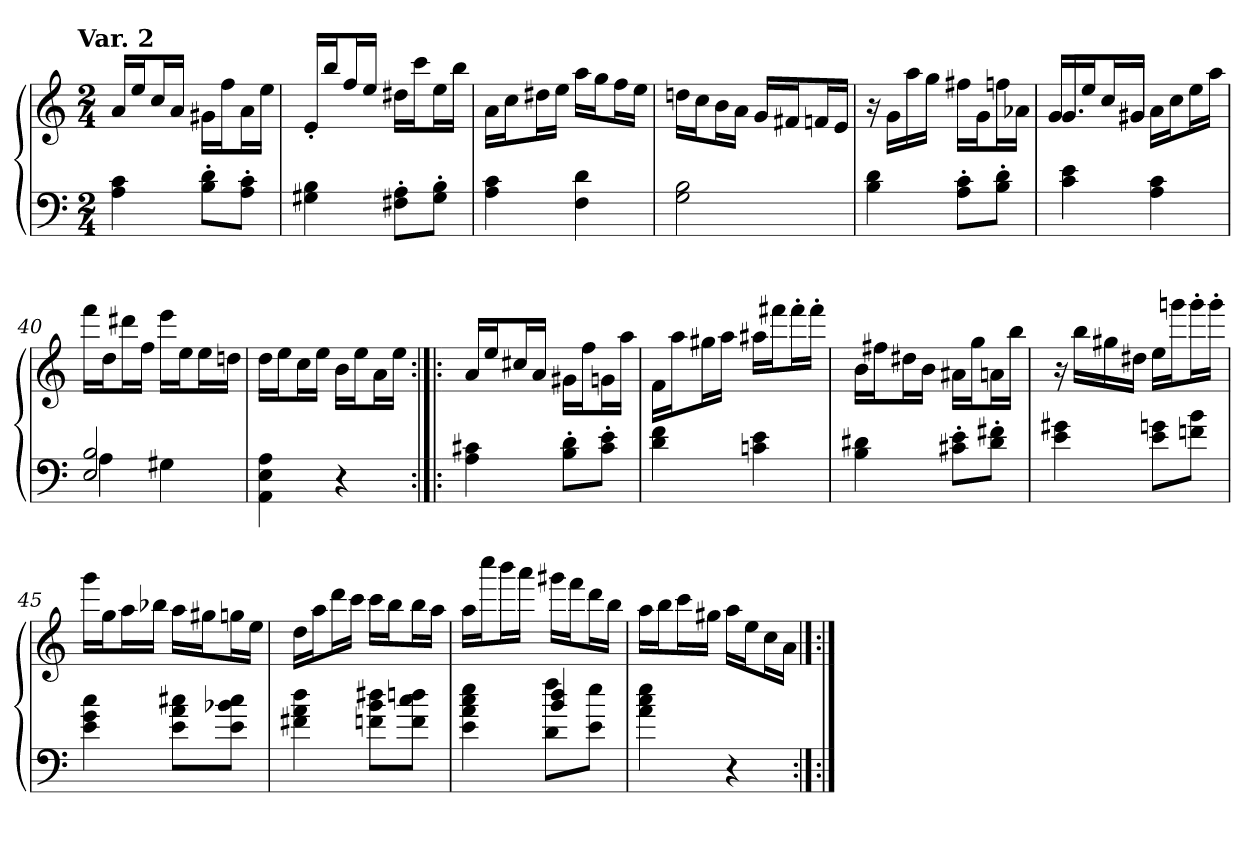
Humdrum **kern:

**kern	**kern
*part1	*part1
*staff2	*staff1
*clefF4	*clefG2
*k[]	*k[]
!!LO:TX:omd:t=Var. 2
*M2/4	*M2/4
*MM72	*MM72
=	=
4A 4c	16a/LL
.	16ee/J
.	16cc/L
.	16a/JJ
8B'\ 8d'\L	16g#X\LL
.	16ff\J
8A'\ 8c'\J	16a\L
.	16ee\JJ
=35	=35
4G#X 4B	16e'/LL
.	16bb/J
.	16ff/L
.	16ee/JJ
8F#X'\ 8A'\L	16dd#X\LL
.	16ccc\J
8G#'\ 8B'\J	16ee\L
.	16bb\JJ
=36	=36
4A 4c	16a\LL
.	16cc\J
.	16dd#X\L
.	16ee\JJ
4F 4d	16aa\LL
.	16gg\J
.	16ff\L
.	16ee\JJ
=37	=37
2G 2B	16ddn\LL
.	16cc\J
.	16b\L
.	16a\JJ
.	16g/LL
.	16f#X/J
.	16fn/L
.	16e/JJ
=38	=38
4B 4d	16r
.	16g\LL
.	16aa\
.	16gg\JJ
8A'\ 8c'\L	16ff#X\LL
.	16g\J
8B'\ 8d'\J	16ffn\L
.	16a-X\JJ
=39	=39
*	*^
4c 4e	8.g/L	16g/LL
.	.	16ee/J
.	.	16cc/L
.	16g#X/Jk	16g#X/JJ
4A 4c	16a\LL	4ryy
.	16cc\J	.
.	16ee\L	.
.	16aa\JJ	.
*	*v	*v
=40	=40
*^	*
2E 2B	4A	16fff\LL
.	.	16dd\J
.	.	16ddd#X\L
.	.	16ff\JJ
.	4G#X	16eee\LL
.	.	16ee\J
.	.	16ee\L
.	.	16ddn\JJ
*v	*v	*
=41	=41
4AA 4E 4A	16dd\LL
.	16ee\J
.	16cc\L
.	16ee\JJ
4r	16b\LL
.	16ee\J
.	16a\L
.	16ee\JJ
=42:|!|:	=42:|!|:
4A 4c#X	16a/LL
.	16ee/J
.	16cc#X/L
.	16a/JJ
8B'\ 8d'\L	16g#X\LL
.	16ff\J
8c#'\ 8e'\J	16gn\L
.	16aa\JJ
=42	=42
4d 4f	16f\LL
.	16aa\J
.	16gg#X\L
.	16aa\JJ
4cn 4e	16aa#X\LL
.	16fff#X\J
.	16fff#'\L
.	16fff#'\JJ
=43	=43
4B 4d#X	16b\LL
.	16ff#X\J
.	16dd#X\L
.	16b\JJ
8c#X'\ 8e'\L	16a#X\LL
.	16gg\J
8d#'\ 8f#X'\J	16an\L
.	16bb\JJ
=44	=44
4e 4g#X	16r
.	16bb\LL
.	16gg#X\
.	16dd#X\JJ
8e\ 8gn\L	16ee\LL
.	16gggn\J
8fn\ 8b\J	16ggg'\L
.	16ggg'\JJ
=45	=45
4e 4g 4cc	16ggg\LL
.	16gg\J
.	16aa\L
.	16bb-X\JJ
8e\ 8a\ 8cc#X\L	16aa\LL
.	16gg#X\J
8e\ 8b-X\ 8cc#\J	16ggn\L
.	16ee\JJ
=46	=46
4f#X 4a 4dd	16dd\LL
.	16aa\J
.	16ddd\L
.	16ccc\JJ
8fn\ 8b\ 8dd#X\L	16ccc\LL
.	16bb\J
8f\ 8cc\ 8ddn\J	16bb\L
.	16aa\JJ
=47	=47
*^	*
4e 4a 4cc 4ee	4ryy	16aa\LL
.	.	16cccc\J
.	.	16bbb\L
.	.	16aaa\JJ
4b 4dd	8d\ 8ff\L	16ggg#X\LL
.	.	16fff\J
.	8e\ 8ee\J	16ddd\L
.	.	16bb\JJ
*v	*v	*
=48	=48
4a 4cc 4ee	16aa\LL
.	16bb\J
.	16ccc\L
.	16gg#X\JJ
4r	16aa\LL
.	16ee\J
.	16cc\L
.	16a\JJ
=:|!	==
*-	*-
